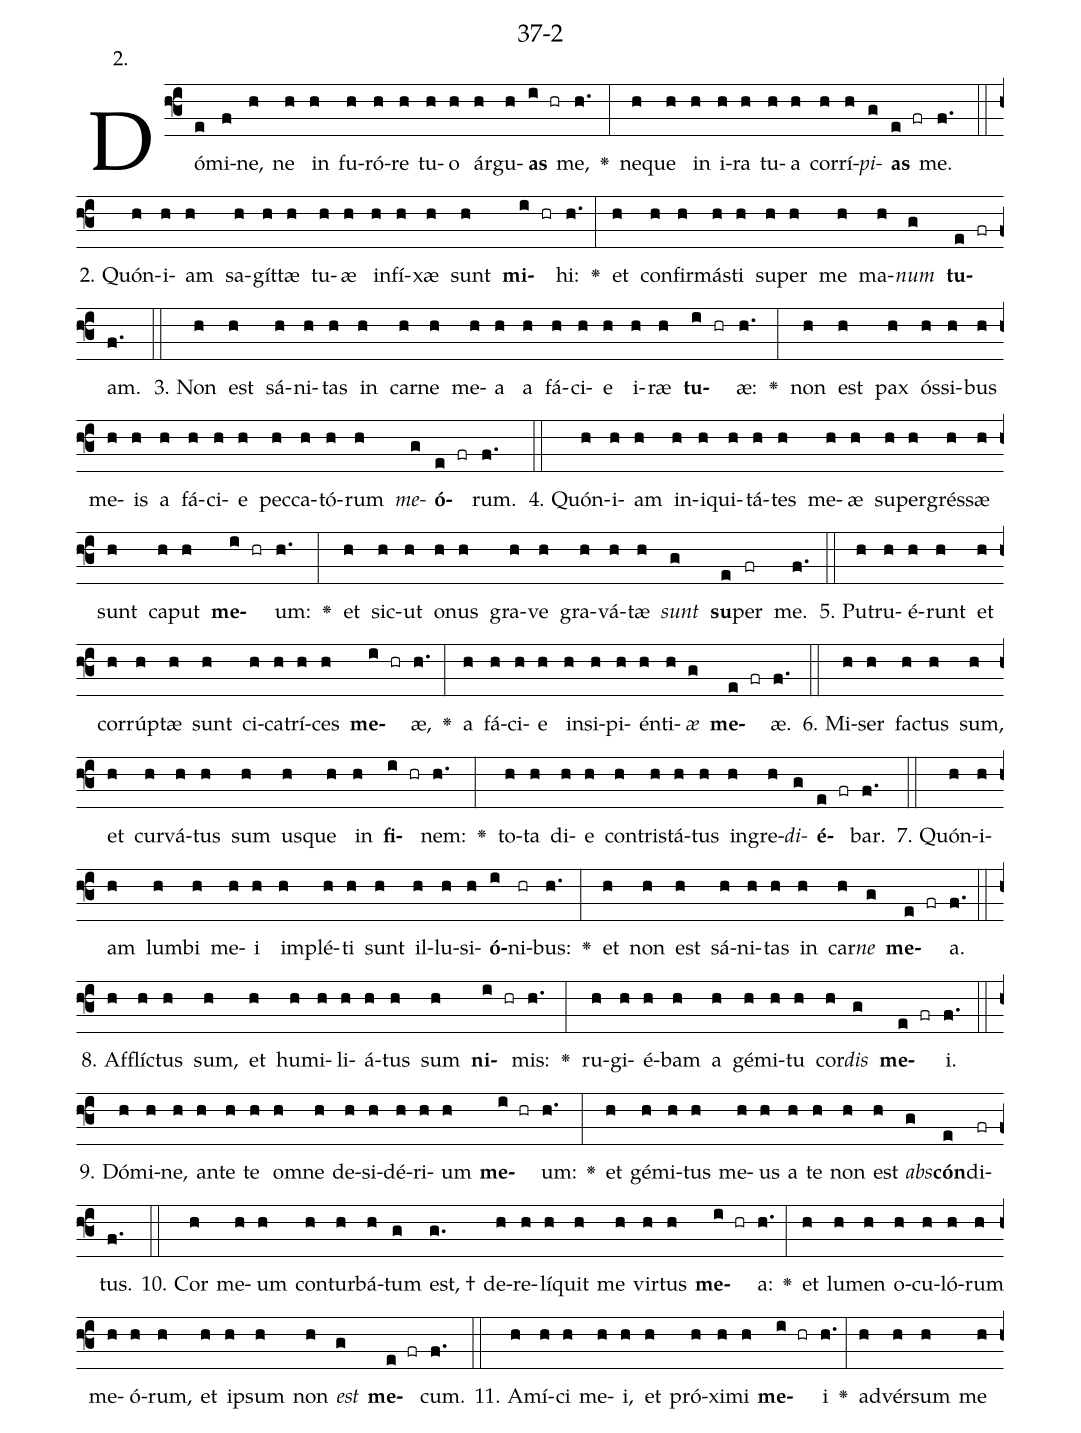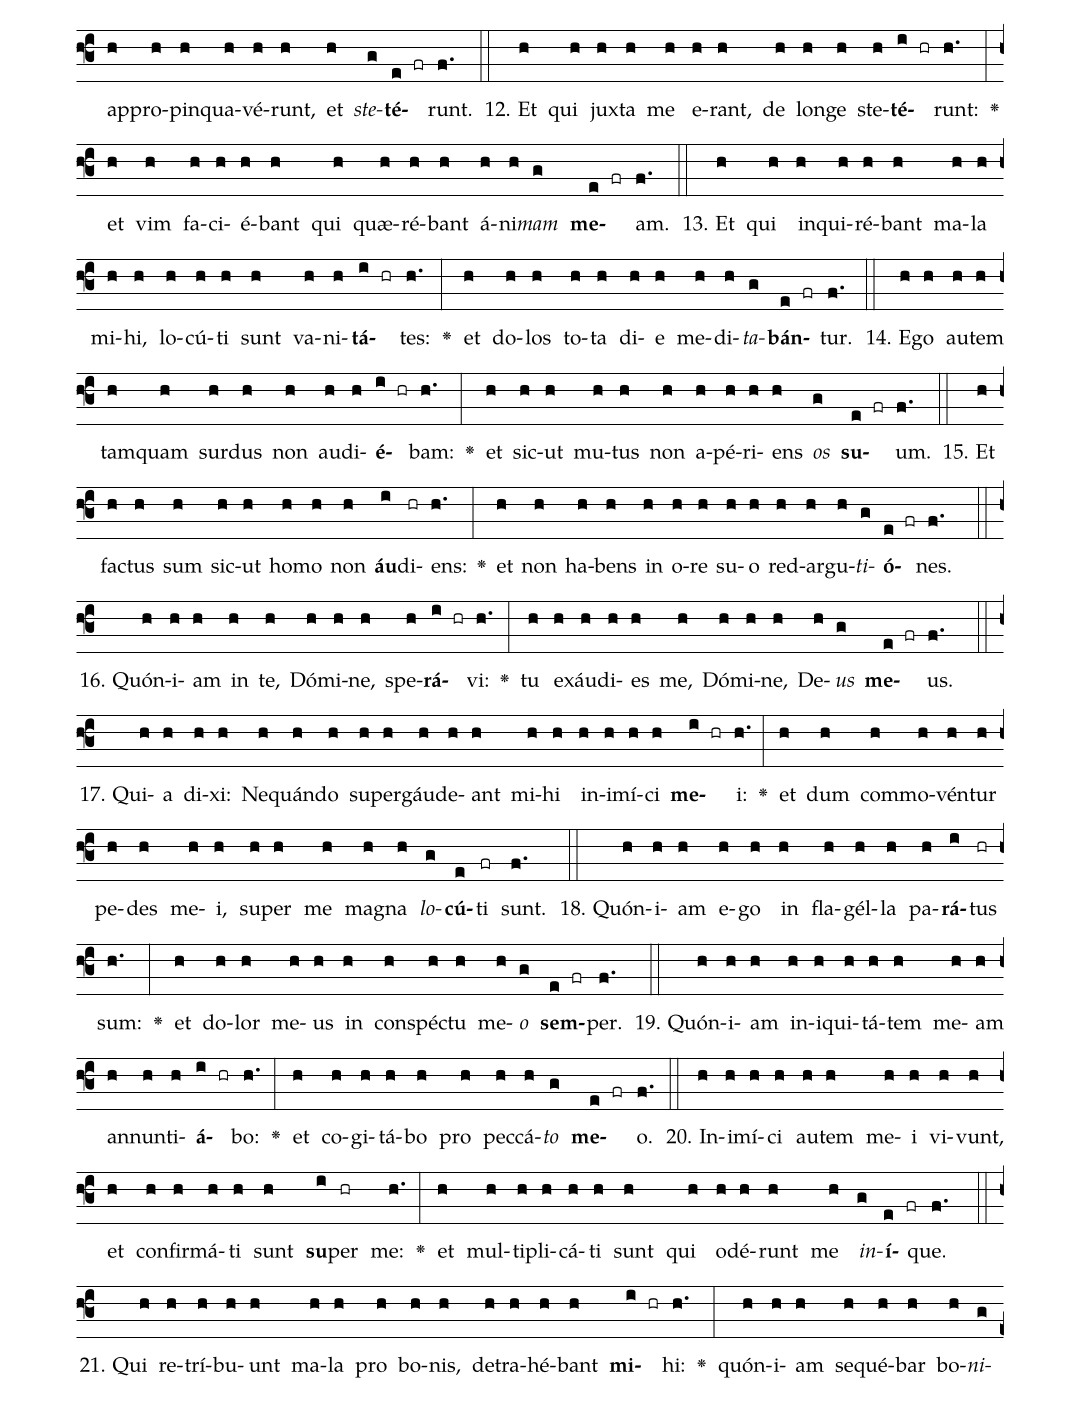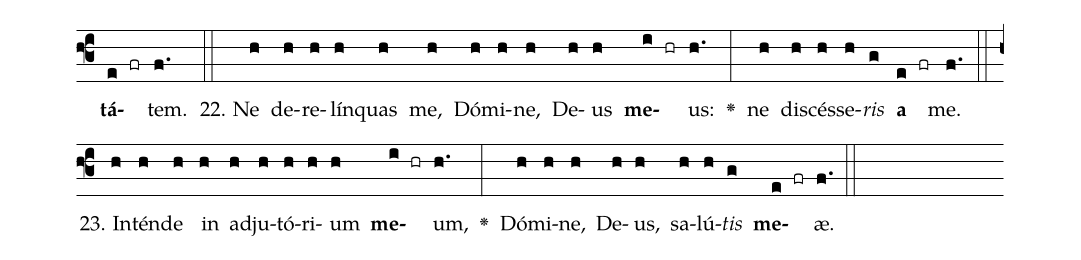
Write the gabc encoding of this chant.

name: 37-2;
annotation: 2.;
%%
(f3)Dó(e)mi(f)ne,(h) ne(h) in(h) fu(h)ró(h)re(h) tu(h)o(h) ár(h)gu(h)<b>as</b>(i hr) me,(h.) <v>\greheightstar</v>(:) ne(h)que(h) in(h) i(h)ra(h) tu(h)a(h) cor(h)rí(h)<i>pi</i>(g)<b>as</b>(e fr) me.(f.) (::)
2. Quón(h)i(h)am(h) sa(h)gít(h)tæ(h) tu(h)æ(h) in(h)fí(h)xæ(h) sunt(h) <b>mi</b>(i hr)hi:(h.) <v>\greheightstar</v>(:) et(h) con(h)fir(h)más(h)ti(h) su(h)per(h) me(h) ma(h)<i>num</i>(g) <b>tu</b>(e fr)am.(f.) (::)
3. Non(h) est(h) sá(h)ni(h)tas(h) in(h) car(h)ne(h) me(h)a(h) a(h) fá(h)ci(h)e(h) i(h)ræ(h) <b>tu</b>(i hr)æ:(h.) <v>\greheightstar</v>(:) non(h) est(h) pax(h) ós(h)si(h)bus(h) me(h)is(h) a(h) fá(h)ci(h)e(h) pec(h)ca(h)tó(h)rum(h) <i>me</i>(g)<b>ó</b>(e fr)rum.(f.) (::)
4. Quón(h)i(h)am(h) in(h)i(h)qui(h)tá(h)tes(h) me(h)æ(h) su(h)per(h)grés(h)sæ(h) sunt(h) ca(h)put(h) <b>me</b>(i hr)um:(h.) <v>\greheightstar</v>(:) et(h) sic(h)ut(h) o(h)nus(h) gra(h)ve(h) gra(h)vá(h)tæ(h) <i>sunt</i>(g) <b>su</b>(e)per(fr) me.(f.) (::)
5. Pu(h)tru(h)é(h)runt(h) et(h) cor(h)rúp(h)tæ(h) sunt(h) ci(h)ca(h)trí(h)ces(h) <b>me</b>(i hr)æ,(h.) <v>\greheightstar</v>(:) a(h) fá(h)ci(h)e(h) in(h)si(h)pi(h)én(h)ti(h)<i>æ</i>(g) <b>me</b>(e fr)æ.(f.) (::)
6. Mi(h)ser(h) fac(h)tus(h) sum,(h) et(h) cur(h)vá(h)tus(h) sum(h) us(h)que(h) in(h) <b>fi</b>(i hr)nem:(h.) <v>\greheightstar</v>(:) to(h)ta(h) di(h)e(h) con(h)tris(h)tá(h)tus(h) in(h)gre(h)<i>di</i>(g)<b>é</b>(e fr)bar.(f.) (::)
7. Quón(h)i(h)am(h) lum(h)bi(h) me(h)i(h) im(h)plé(h)ti(h) sunt(h) il(h)lu(h)si(h)<b>ó</b>(i)ni(hr)bus:(h.) <v>\greheightstar</v>(:) et(h) non(h) est(h) sá(h)ni(h)tas(h) in(h) car(h)<i>ne</i>(g) <b>me</b>(e fr)a.(f.) (::)
8. Af(h)flíc(h)tus(h) sum,(h) et(h) hu(h)mi(h)li(h)á(h)tus(h) sum(h) <b>ni</b>(i hr)mis:(h.) <v>\greheightstar</v>(:) ru(h)gi(h)é(h)bam(h) a(h) gé(h)mi(h)tu(h) cor(h)<i>dis</i>(g) <b>me</b>(e fr)i.(f.) (::)
9. Dó(h)mi(h)ne,(h) an(h)te(h) te(h) om(h)ne(h) de(h)si(h)dé(h)ri(h)um(h) <b>me</b>(i hr)um:(h.) <v>\greheightstar</v>(:) et(h) gé(h)mi(h)tus(h) me(h)us(h) a(h) te(h) non(h) est(h) <i>abs</i>(g)<b>cón</b>(e)di(fr)tus.(f.) (::)
10. Cor(h) me(h)um(h) con(h)tur(h)bá(h)tum(g) est, †(g.) de(h)re(h)lí(h)quit(h) me(h) vir(h)tus(h) <b>me</b>(i hr)a:(h.) <v>\greheightstar</v>(:) et(h) lu(h)men(h) o(h)cu(h)ló(h)rum(h) me(h)ó(h)rum,(h) et(h) ip(h)sum(h) non(h) <i>est</i>(g) <b>me</b>(e fr)cum.(f.) (::)
11. A(h)mí(h)ci(h) me(h)i,(h) et(h) pró(h)xi(h)mi(h) <b>me</b>(i hr)i(h.) <v>\greheightstar</v>(:) ad(h)vér(h)sum(h) me(h) ap(h)pro(h)pin(h)qua(h)vé(h)runt,(h) et(h) <i>ste</i>(g)<b>té</b>(e fr)runt.(f.) (::)
12. Et(h) qui(h) jux(h)ta(h) me(h) e(h)rant,(h) de(h) lon(h)ge(h) ste(h)<b>té</b>(i hr)runt:(h.) <v>\greheightstar</v>(:) et(h) vim(h) fa(h)ci(h)é(h)bant(h) qui(h) quæ(h)ré(h)bant(h) á(h)ni(h)<i>mam</i>(g) <b>me</b>(e fr)am.(f.) (::)
13. Et(h) qui(h) in(h)qui(h)ré(h)bant(h) ma(h)la(h) mi(h)hi,(h) lo(h)cú(h)ti(h) sunt(h) va(h)ni(h)<b>tá</b>(i hr)tes:(h.) <v>\greheightstar</v>(:) et(h) do(h)los(h) to(h)ta(h) di(h)e(h) me(h)di(h)<i>ta</i>(g)<b>bán</b>(e fr)tur.(f.) (::)
14. E(h)go(h) au(h)tem(h) tam(h)quam(h) sur(h)dus(h) non(h) au(h)di(h)<b>é</b>(i hr)bam:(h.) <v>\greheightstar</v>(:) et(h) sic(h)ut(h) mu(h)tus(h) non(h) a(h)pé(h)ri(h)ens(h) <i>os</i>(g) <b>su</b>(e fr)um.(f.) (::)
15. Et(h) fac(h)tus(h) sum(h) sic(h)ut(h) ho(h)mo(h) non(h) <b>áu</b>(i)di(hr)ens:(h.) <v>\greheightstar</v>(:) et(h) non(h) ha(h)bens(h) in(h) o(h)re(h) su(h)o(h) red(h)ar(h)gu(h)<i>ti</i>(g)<b>ó</b>(e fr)nes.(f.) (::)
16. Quón(h)i(h)am(h) in(h) te,(h) Dó(h)mi(h)ne,(h) spe(h)<b>rá</b>(i hr)vi:(h.) <v>\greheightstar</v>(:) tu(h) ex(h)áu(h)di(h)es(h) me,(h) Dó(h)mi(h)ne,(h) De(h)<i>us</i>(g) <b>me</b>(e fr)us.(f.) (::)
17. Qui(h)a(h) di(h)xi:(h) Ne(h)quán(h)do(h) su(h)per(h)gáu(h)de(h)ant(h) mi(h)hi(h) in(h)i(h)mí(h)ci(h) <b>me</b>(i hr)i:(h.) <v>\greheightstar</v>(:) et(h) dum(h) com(h)mo(h)vén(h)tur(h) pe(h)des(h) me(h)i,(h) su(h)per(h) me(h) ma(h)gna(h) <i>lo</i>(g)<b>cú</b>(e)ti(fr) sunt.(f.) (::)
18. Quón(h)i(h)am(h) e(h)go(h) in(h) fla(h)gél(h)la(h) pa(h)<b>rá</b>(i)tus(hr) sum:(h.) <v>\greheightstar</v>(:) et(h) do(h)lor(h) me(h)us(h) in(h) con(h)spéc(h)tu(h) me(h)<i>o</i>(g) <b>sem</b>(e fr)per.(f.) (::)
19. Quón(h)i(h)am(h) in(h)i(h)qui(h)tá(h)tem(h) me(h)am(h) an(h)nun(h)ti(h)<b>á</b>(i hr)bo:(h.) <v>\greheightstar</v>(:) et(h) co(h)gi(h)tá(h)bo(h) pro(h) pec(h)cá(h)<i>to</i>(g) <b>me</b>(e fr)o.(f.) (::)
20. In(h)i(h)mí(h)ci(h) au(h)tem(h) me(h)i(h) vi(h)vunt,(h) et(h) con(h)fir(h)má(h)ti(h) sunt(h) <b>su</b>(i)per(hr) me:(h.) <v>\greheightstar</v>(:) et(h) mul(h)ti(h)pli(h)cá(h)ti(h) sunt(h) qui(h) o(h)dé(h)runt(h) me(h) <i>in</i>(g)<b>í</b>(e fr)que.(f.) (::)
21. Qui(h) re(h)trí(h)bu(h)unt(h) ma(h)la(h) pro(h) bo(h)nis,(h) de(h)tra(h)hé(h)bant(h) <b>mi</b>(i hr)hi:(h.) <v>\greheightstar</v>(:) quón(h)i(h)am(h) se(h)qué(h)bar(h) bo(h)<i>ni</i>(g)<b>tá</b>(e fr)tem.(f.) (::)
22. Ne(h) de(h)re(h)lín(h)quas(h) me,(h) Dó(h)mi(h)ne,(h) De(h)us(h) <b>me</b>(i hr)us:(h.) <v>\greheightstar</v>(:) ne(h) di(h)scés(h)se(h)<i>ris</i>(g) <b>a</b>(e fr) me.(f.) (::)
23. In(h)tén(h)de(h) in(h) ad(h)ju(h)tó(h)ri(h)um(h) <b>me</b>(i hr)um,(h.) <v>\greheightstar</v>(:) Dó(h)mi(h)ne,(h) De(h)us,(h) sa(h)lú(h)<i>tis</i>(g) <b>me</b>(e fr)æ.(f.) (::)
